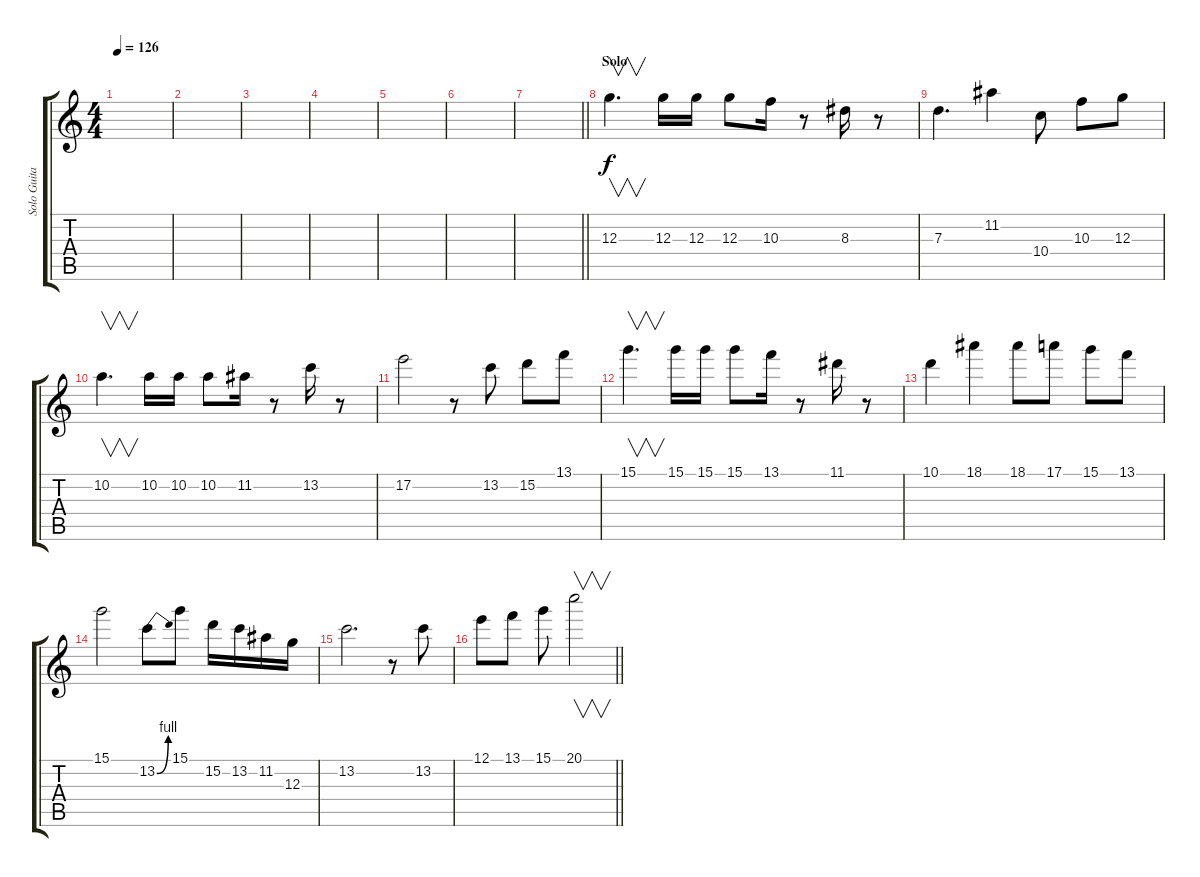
\track ("Solo Guitar" "Solo Guita") {instrument distortionguitar}
\staff {score tabs}
\tuning (E4 B3 G3 D3 A2 E2) {hide}
\ts (4 4)
\tempo 126
\clef g2
\ks c
|
|
|
|
|
|
\barLineRight lightlight
|
\section ("" "Solo")
12.3.4{v d} 12.3.16 12.3.16 12.3.8 10.3.16 r.8 8.3.16 r.8 |
7.3.4{d} 11.2.4 10.4.8 10.3.8 12.3.8 |
10.2.4{v d} 10.2.16 10.2.16 10.2.8 11.2.16 r.8 13.2.16 r.8 |
17.2.2 r.8 13.2.8 15.2.8 13.1.8 |
15.1.4{v d} 15.1.16 15.1.16 15.1.8 13.1.16 r.8 11.1.16 r.8 |
10.1.4 18.1.4 18.1.8 17.1.8 15.1.8 13.1.8 |
15.1.2 13.2{be (bend 0 0 60 4)}.8 15.1.8 15.2.16 13.2.16 11.2.16 12.3.16 |
13.2.2{d} r.8 13.2.8 |
\barLineRight lightlight
12.1.8 13.1.8 15.1.8 20.1.2{v}
